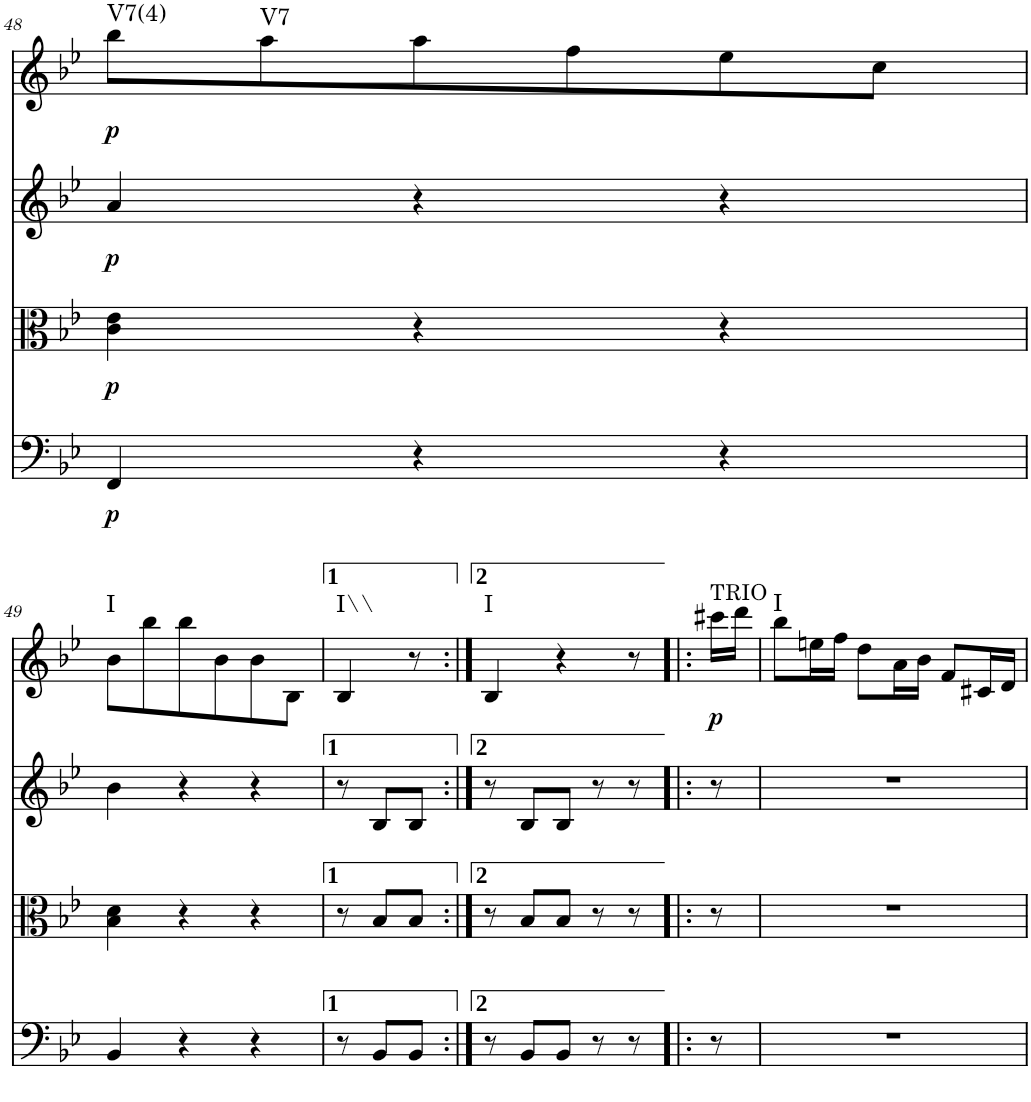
**kern	**dynam	**kern	**dynam	**kern	**dynam	**kern	**dynam	**harte
*part4	*part4	*part3	*part3	*part2	*part2	*part1	*part1	*part1
*staff4	*staff4	*staff3	*staff3	*staff2	*staff2	*staff1	*staff1	*
*I"Violoncello	*	*I"Viola	*	*I"Violin II	*	*I"Violin I	*	*
!!LO:PB:g=z
*clefF4	*	*clefC3	*	*clefG2	*	*clefG2	*	*
*k[b-e-]	*	*k[b-e-]	*	*k[b-e-]	*	*k[b-e-]	*	*
*B-:	*	*B-:	*	*B-:	*	*B-:	*	*
*M3/4	*	*M3/4	*	*M3/4	*	*M3/4	*	*
=48	=48	=48	=48	=48	=48	=48	=48	=48
!	!LO:DY:b	!	!LO:DY:b	!	!LO:DY:b	!	!LO:DY:b	!LO:H:kt=V7(4)
4FF/	p	4c\ 4e-\	p	4a/	p	8bb-\L	p	N
!	!	!	!	!	!	!	!	!LO:H:kt=V7
.	.	.	.	.	.	8aa\	.	N
4r	.	4r	.	4r	.	8aa\	.	.
.	.	.	.	.	.	8ff\	.	.
4r	.	4r	.	4r	.	8ee-\	.	.
.	.	.	.	.	.	8cc\J	.	.
!!LO:LB:g=z
=49	=49	=49	=49	=49	=49	=49	=49	=49
!	!	!	!	!	!	!	!	!LO:H:kt=I
4BB-/	.	4B-\ 4d\	.	4b-\	.	8b-\L	.	N
.	.	.	.	.	.	8bb-\	.	.
4r	.	4r	.	4r	.	8bb-\	.	.
.	.	.	.	.	.	8b-\	.	.
4r	.	4r	.	4r	.	8b-\	.	.
.	.	.	.	.	.	8B-\J	.	.
=50	=50	=50	=50	=50	=50	=50	=50	=50
!	!	!	!	!	!	!	!	!LO:H:kt=I\\
8r	.	8r	.	8r	.	4B-/	.	N
8BB-/L	.	8B-/L	.	8B-/L	.	.	.	.
8BB-/J	.	8B-/J	.	8B-/J	.	8r	.	.
=51:|!	=51:|!	=51:|!	=51:|!	=51:|!	=51:|!	=51:|!	=51:|!	=51:|!
!	!	!	!	!	!	!	!	!LO:H:kt=I
8r	.	8r	.	8r	.	4B-/	.	N
8BB-/L	.	8B-/L	.	8B-/L	.	.	.	.
8BB-/J	.	8B-/J	.	8B-/J	.	4r	.	.
8r	.	8r	.	8r	.	.	.	.
8r	.	8r	.	8r	.	8r	.	.
=52!|:	=52!|:	=52!|:	=52!|:	=52!|:	=52!|:	=52!|:	=52!|:	=52!|:
!	!	!	!	!	!	!LO:TX:a:t=TRIO	!	!
!	!	!	!	!	!	!	!LO:DY:b	!
8r	.	8r	.	8r	.	16ccc#X\LL	p	.
.	.	.	.	.	.	16ddd\JJ	.	.
=53	=53	=53	=53	=53	=53	=53	=53	=53
!	!	!	!	!	!	!	!	!LO:H:kt=I
2.r	.	2.r	.	2.r	.	8bb-\L	.	N
.	.	.	.	.	.	16een\L	.	.
.	.	.	.	.	.	16ff\JJ	.	.
.	.	.	.	.	.	8dd\L	.	.
.	.	.	.	.	.	16a\L	.	.
.	.	.	.	.	.	16b-\JJ	.	.
.	.	.	.	.	.	8f/L	.	.
.	.	.	.	.	.	16c#X/L	.	.
.	.	.	.	.	.	16d/JJ	.	.
=	=	=	=	=	=	=	=	=
*-	*-	*-	*-	*-	*-	*-	*-	*-
